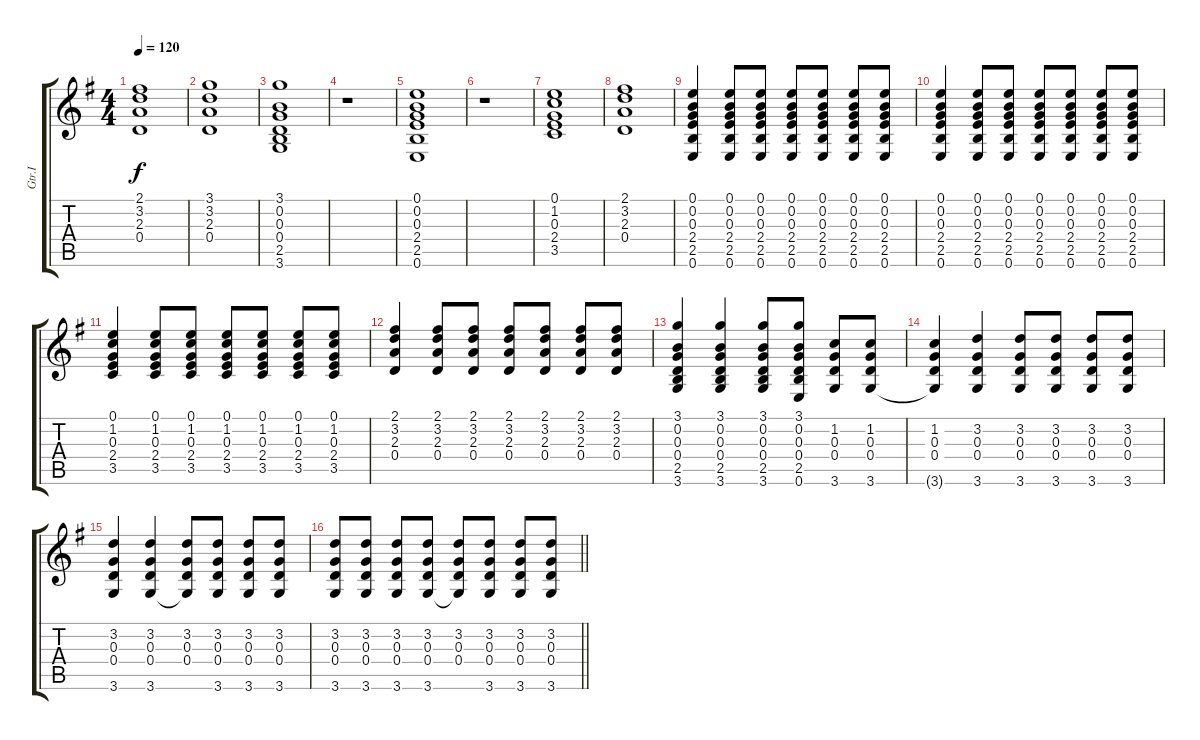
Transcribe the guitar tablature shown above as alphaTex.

\track ("Gtr.I" "Gtr.I") {instrument acousticguitarsteel}
\staff {score tabs}
\tuning (E4 B3 G3 D3 A2 E2) {hide}
\ts (4 4)
\tempo 120
\clef g2
\ks eminor
(2.1 3.2 2.3 0.4).1{dy f} |
(3.1 3.2 2.3 0.4).1 |
(3.1 0.2 0.3 0.4 2.5 3.6).1 |
r.1 |
(0.1 0.2 0.3 2.4 2.5 0.6).1 |
r.1 |
(0.1 1.2 0.3 2.4 3.5).1 |
(2.1 3.2 2.3 0.4).1 |
(0.1 0.2 0.3 2.4 2.5 0.6).4 (0.1 0.2 0.3 2.4 2.5 0.6).8 (0.1 0.2 0.3 2.4 2.5 0.6).8 (0.1 0.2 0.3 2.4 2.5 0.6).8 (0.1 0.2 0.3 2.4 2.5 0.6).8 (0.1 0.2 0.3 2.4 2.5 0.6).8 (0.1 0.2 0.3 2.4 2.5 0.6).8 |
(0.1 0.2 0.3 2.4 2.5 0.6).4 (0.1 0.2 0.3 2.4 2.5 0.6).8 (0.1 0.2 0.3 2.4 2.5 0.6).8 (0.1 0.2 0.3 2.4 2.5 0.6).8 (0.1 0.2 0.3 2.4 2.5 0.6).8 (0.1 0.2 0.3 2.4 2.5 0.6).8 (0.1 0.2 0.3 2.4 2.5 0.6).8 |
(0.1 1.2 0.3 2.4 3.5).4 (0.1 1.2 0.3 2.4 3.5).8 (0.1 1.2 0.3 2.4 3.5).8 (0.1 1.2 0.3 2.4 3.5).8 (0.1 1.2 0.3 2.4 3.5).8 (0.1 1.2 0.3 2.4 3.5).8 (0.1 1.2 0.3 2.4 3.5).8 |
(2.1 3.2 2.3 0.4).4 (2.1 3.2 2.3 0.4).8 (2.1 3.2 2.3 0.4).8 (2.1 3.2 2.3 0.4).8 (2.1 3.2 2.3 0.4).8 (2.1 3.2 2.3 0.4).8 (2.1 3.2 2.3 0.4).8 |
(3.1 0.2 0.3 0.4 2.5 3.6).4 (3.1 0.2 0.3 0.4 2.5 3.6).4 (3.1 0.2 0.3 0.4 2.5 3.6).8 (3.1 0.2 0.3 0.4 2.5 0.6).8 (1.2 0.3 0.4 3.6).8 (1.2 0.3 0.4 3.6).8 |
(1.2 0.3 0.4 3.6{t}).4 (3.2 0.3 0.4 3.6).4 (3.2 0.3 0.4 3.6).8 (3.2 0.3 0.4 3.6).8 (3.2 0.3 0.4 3.6).8 (3.2 0.3 0.4 3.6).8 |
(3.2 0.3 0.4 3.6).4 (3.2 0.3 0.4 3.6).4 (3.2 0.3 0.4 3.6{t}).8 (3.2 0.3 0.4 3.6).8 (3.2 0.3 0.4 3.6).8 (3.2 0.3 0.4 3.6).8 |
\barLineRight lightlight
(3.2 0.3 0.4 3.6).8 (3.2 0.3 0.4 3.6).8 (3.2 0.3 0.4 3.6).8 (3.2 0.3 0.4 3.6).8 (3.2 0.3 0.4 3.6{t}).8 (3.2 0.3 0.4 3.6).8 (3.2 0.3 0.4 3.6).8 (3.2 0.3 0.4 3.6).8
